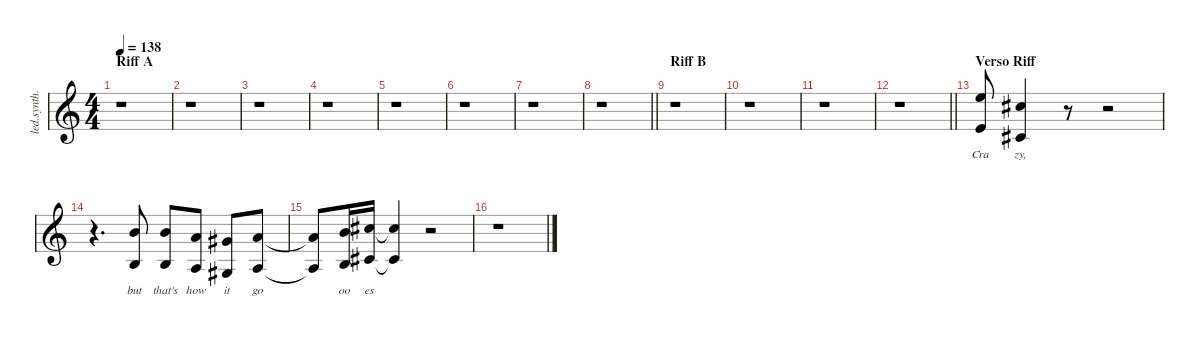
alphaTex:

\defaultSystemsLayout 4
\hideDynamics
\bracketExtendMode nobrackets
\otherSystemsTrackNameOrientation horizontal
\track ("Ozzy Osbourne" "led.synth.") {instrument lead2sawtooth}
\staff {score}
\tuning (E4 B3 G3 D3 A2 E2)
\ts (4 4)
\section ("" "Riff A")
\tempo 138
\clef g2
\ks c
r.1{dy f beam Down} |
r.1{beam Down} |
r.1{beam Down} |
r.1{beam Down} |
r.1{beam Down} |
r.1{beam Down} |
r.1{beam Down} |
\barLineRight lightlight
r.1{beam Down} |
\section ("" "Riff B")
r.1{beam Down} |
r.1{beam Down} |
r.1{beam Down} |
\barLineRight lightlight
r.1{beam Down} |
\section ("" "Verso Riff")
(12.1 9.3).8{lyrics (0 "Cra") lyrics (1 "") lyrics (2 "") lyrics (3 "") lyrics (4 "") beam Up} (9.1{acc #} 6.3{acc #}).4{lyrics (0 "zy,") lyrics (1 "") lyrics (2 "") lyrics (3 "") lyrics (4 "") beam Up} r.8{beam Up} r.2{beam Up} |
r.4{d beam Down} (7.1 4.3).8{lyrics (0 "but") lyrics (1 "") lyrics (2 "") lyrics (3 "") lyrics (4 "") beam Up} (7.1 4.3).8{lyrics (0 "that's") lyrics (1 "") lyrics (2 "") lyrics (3 "") lyrics (4 "") beam Up} (10.2 7.4).8{lyrics (0 "how") lyrics (1 "") lyrics (2 "") lyrics (3 "") lyrics (4 "") beam Up} (9.2{acc #} 6.4{acc #}).8{lyrics (0 "it") lyrics (1 "") lyrics (2 "") lyrics (3 "") lyrics (4 "") beam Up} (10.2 7.4).8{lyrics (0 "go") lyrics (1 "") lyrics (2 "") lyrics (3 "") lyrics (4 "") beam Up} |
(10.2{t} 7.4{t}).8{beam Up} (7.1{ss} 4.3{ss}).16{lyrics (0 "oo") lyrics (1 "") lyrics (2 "") lyrics (3 "") lyrics (4 "") beam Up} (9.1{acc #} 6.3{acc #}).16{lyrics (0 "es") lyrics (1 "") lyrics (2 "") lyrics (3 "") lyrics (4 "") beam Up} (9.1{t acc #} 6.3{t acc #}).4{beam Up} r.2{beam Up} |
r.1{beam Down}
